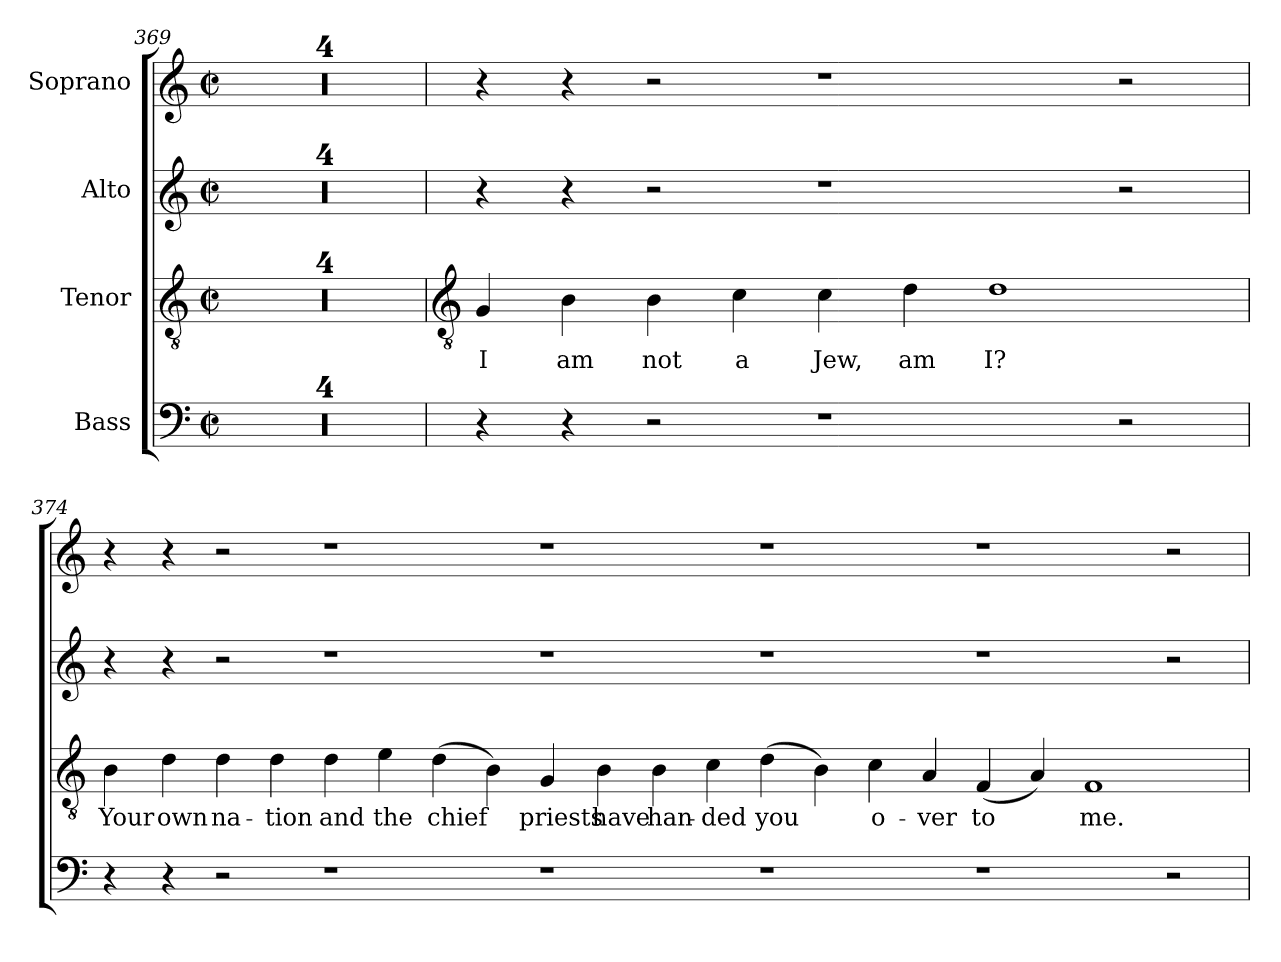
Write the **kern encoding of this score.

**kern	**kern	**text	**kern	**kern
*part4	*part3	*part3	*part2	*part1
*staff4	*staff3	*staff3	*staff2	*staff1
*I"Bass	*I"Tenor	*	*I"Alto	*I"Soprano
*clefF4	*clefGv2	*	*clefG2	*clefG2
*	*ITrd7c12	*	*	*
*k[]	*k[]	*	*k[]	*k[]
*C:	*C:	*	*C:	*C:
*M2/2	*M2/2	*	*M2/2	*M2/2
*met(c|)	*met(c|)	*	*met(c|)	*met(c|)
=369	=369	=369	=369	=369
1r	1r	.	1r	1r
=370	=370	=370	=370	=370
1r	1r	.	1r	1r
=371	=371	=371	=371	=371
1r	1r	.	1r	1r
!!LO:LB:g=z
=372	=372	=372	=372	=372
1r	1r	.	1r	1r
=373	=373	=373	=373	=373
*	*clefGv2	*	*	*
!	!	!LO:LY:b:color=#000000	!	!
4r	4GGi/	I	4r	4r
!	!	!LO:LY:b:color=#000000	!	!
4r	4BBi\	am	4r	4r
!	!	!LO:LY:b:color=#000000	!	!
2r	4BBi\	not	2r	2r
!	!	!LO:LY:b:color=#000000	!	!
.	4Ci\	a	.	.
!	!	!LO:LY:b:color=#000000	!	!
1r	4Ci\	Jew,	1r	1r
!	!	!LO:LY:b:color=#000000	!	!
.	4Di\	am	.	.
!	!	!LO:LY:b:color=#000000	!	!
.	1Di	I?	.	.
2r	.	.	2r	2r
=374	=374	=374	=374	=374
!	!	!LO:LY:b:color=#000000	!	!
4r	4BBi\	Your	4r	4r
!	!	!LO:LY:b:color=#000000	!	!
4r	4Di\	own	4r	4r
!	!	!LO:LY:b:color=#000000	!	!
2r	4Di\	na-	2r	2r
!	!	!LO:LY:b:color=#000000	!	!
.	4Di\	-tion	.	.
!	!	!LO:LY:b:color=#000000	!	!
1r	4Di\	and	1r	1r
!	!	!LO:LY:b:color=#000000	!	!
.	4Ei\	the	.	.
!	!	!LO:LY:b:color=#000000	!	!
.	(4Di\	chief	.	.
.	4BBi\)	.	.	.
!	!	!LO:LY:b:color=#000000	!	!
1r	4GGi/	priests	1r	1r
!	!	!LO:LY:b:color=#000000	!	!
.	4BBi\	have	.	.
!	!	!LO:LY:b:color=#000000	!	!
.	4BBi\	han-	.	.
!	!	!LO:LY:b:color=#000000	!	!
.	4Ci\	-ded	.	.
!	!	!LO:LY:b:color=#000000	!	!
1r	(4Di\	you	1r	1r
.	4BBi\)	.	.	.
!	!	!LO:LY:b:color=#000000	!	!
.	4Ci\	o-	.	.
!	!	!LO:LY:b:color=#000000	!	!
.	4AAi/	-ver	.	.
!	!	!LO:LY:b:color=#000000	!	!
1r	(4FFi/	to	1r	1r
.	4AAi/)	.	.	.
!	!	!LO:LY:b:color=#000000	!	!
.	1FFi	me.	.	.
2r	.	.	2r	2r
=	=	=	=	=
*-	*-	*-	*-	*-
